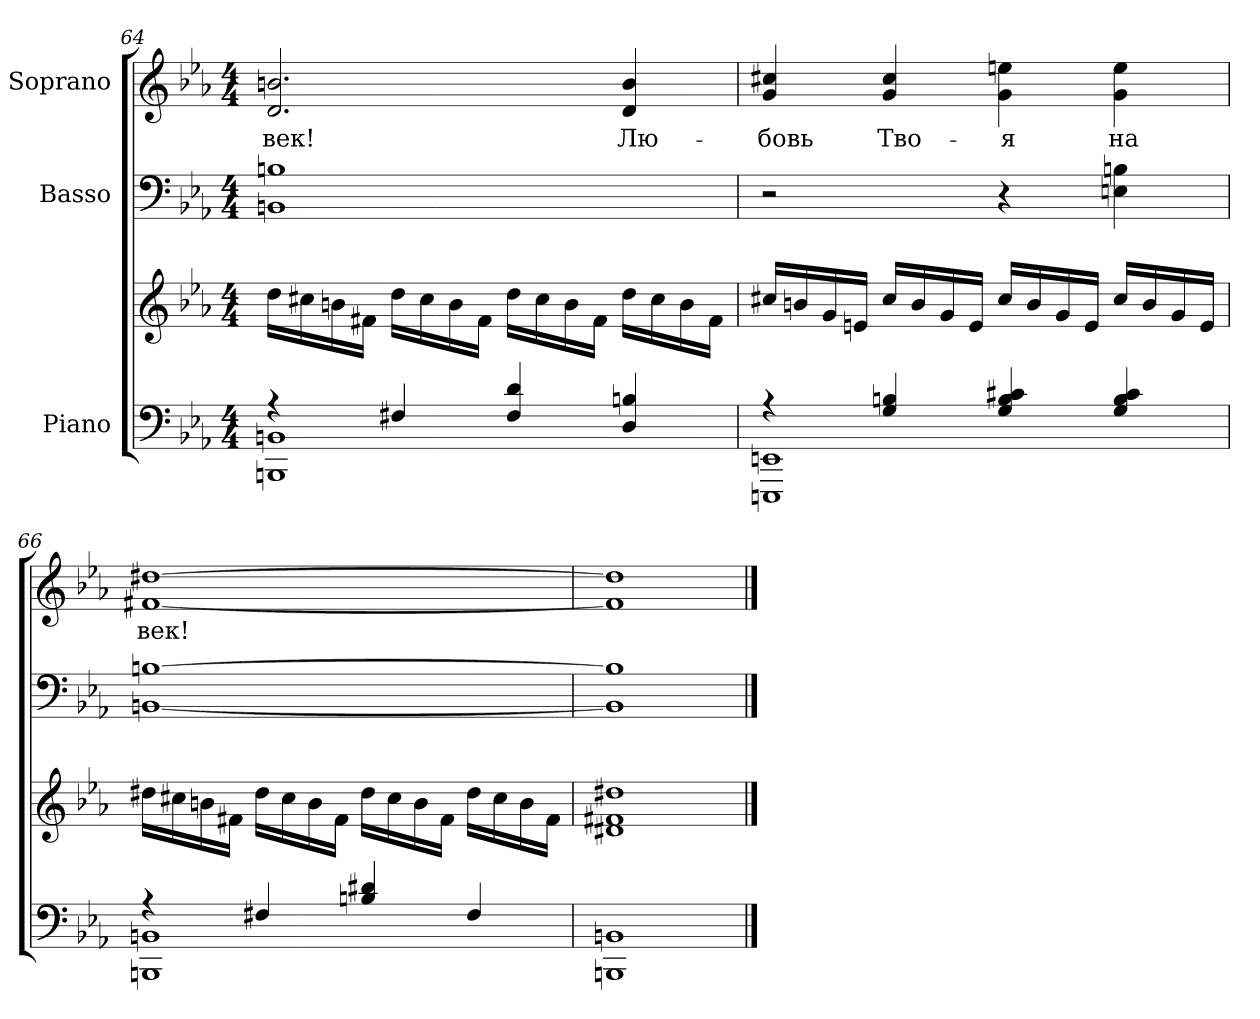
**kern	**kern	**kern	**kern	**text
*part3	*part3	*part2	*part1	*part1
*staff4	*staff3	*staff2	*staff1	*staff1
*I"Piano	*	*I"Basso	*I"Soprano	*
!!LO:LB:g=z
*clefF4	*clefG2	*clefF4	*clefG2	*
*k[b-e-a-]	*k[b-e-a-]	*k[b-e-a-]	*k[b-e-a-]	*
*c:	*c:	*c:	*c:	*
*M4/4	*M4/4	*M4/4	*M4/4	*
=64	=64	=64	=64	=64
*^	*	*	*	*
!	!	!	!	!	!LO:LY:b:color=#000000
4r	1BBBni 1BBni	16ddi\LL	1BBni 1Bni	2.di/ 2.bni	-век!
.	.	16cc#Xi\	.	.	.
.	.	16bni\	.	.	.
.	.	16f#Xi\JJ	.	.	.
4F#Xi/	.	16ddi\LL	.	.	.
.	.	16cc#i\	.	.	.
.	.	16bi\	.	.	.
.	.	16f#i\JJ	.	.	.
4F#i/ 4di	.	16ddi\LL	.	.	.
.	.	16cc#i\	.	.	.
.	.	16bi\	.	.	.
.	.	16f#i\JJ	.	.	.
!	!	!	!	!	!LO:LY:b:color=#000000
4Di/ 4Bni	.	16ddi\LL	.	4di/ 4bi	Лю-
.	.	16cc#i\	.	.	.
.	.	16bi\	.	.	.
.	.	16f#i\JJ	.	.	.
=65	=65	=65	=65	=65	=65
!	!	!	!	!	!LO:LY:b:color=#000000
4r	1EEEni 1EEni	16cc#Xi/LL	2r	4gi/ 4cc#Xi	-бовь
.	.	16bni/	.	.	.
.	.	16gi/	.	.	.
.	.	16eni/JJ	.	.	.
!	!	!	!	!	!LO:LY:b:color=#000000
4Gi/ 4Bni	.	16cc#i/LL	.	4gi/ 4cc#i	Тво-
.	.	16bi/	.	.	.
.	.	16gi/	.	.	.
.	.	16ei/JJ	.	.	.
!	!	!	!	!	!LO:LY:b:color=#000000
4Gi/ 4Bi 4c#Xi	.	16cc#i/LL	4r	4gi\ 4eeni	-я
.	.	16bi/	.	.	.
.	.	16gi/	.	.	.
.	.	16ei/JJ	.	.	.
!	!	!	!	!	!LO:LY:b:color=#000000
4Gi/ 4Bi 4c#i	.	16cc#i/LL	4Eni\ 4Bni	4gi\ 4eei	на
.	.	16bi/	.	.	.
.	.	16gi/	.	.	.
.	.	16ei/JJ	.	.	.
=66	=66	=66	=66	=66	=66
!	!	!	!	!	!LO:LY:b:color=#000000
4r	1BBBni 1BBni	16dd#Xi\LL	[<1BBni [>1Bni	[<1f#Xi [>1dd#Xi	век!
.	.	16cc#Xi\	.	.	.
.	.	16bni\	.	.	.
.	.	16f#Xi\JJ	.	.	.
4F#Xi/	.	16dd#i\LL	.	.	.
.	.	16cc#i\	.	.	.
.	.	16bi\	.	.	.
.	.	16f#i\JJ	.	.	.
4Bni/ 4d#Xi	.	16dd#i\LL	.	.	.
.	.	16cc#i\	.	.	.
.	.	16bi\	.	.	.
.	.	16f#i\JJ	.	.	.
4F#i/	.	16dd#i\LL	.	.	.
.	.	16cc#i\	.	.	.
.	.	16bi\	.	.	.
.	.	16f#i\JJ	.	.	.
*v	*v	*	*	*	*
=67	=67	=67	=67	=67
1BBBni 1BBni	1d#Xi 1f#Xi 1dd#Xi	1BBi] 1Bi]	1f#i] 1dd#i]	.
==	==	==	==	==
*-	*-	*-	*-	*-
